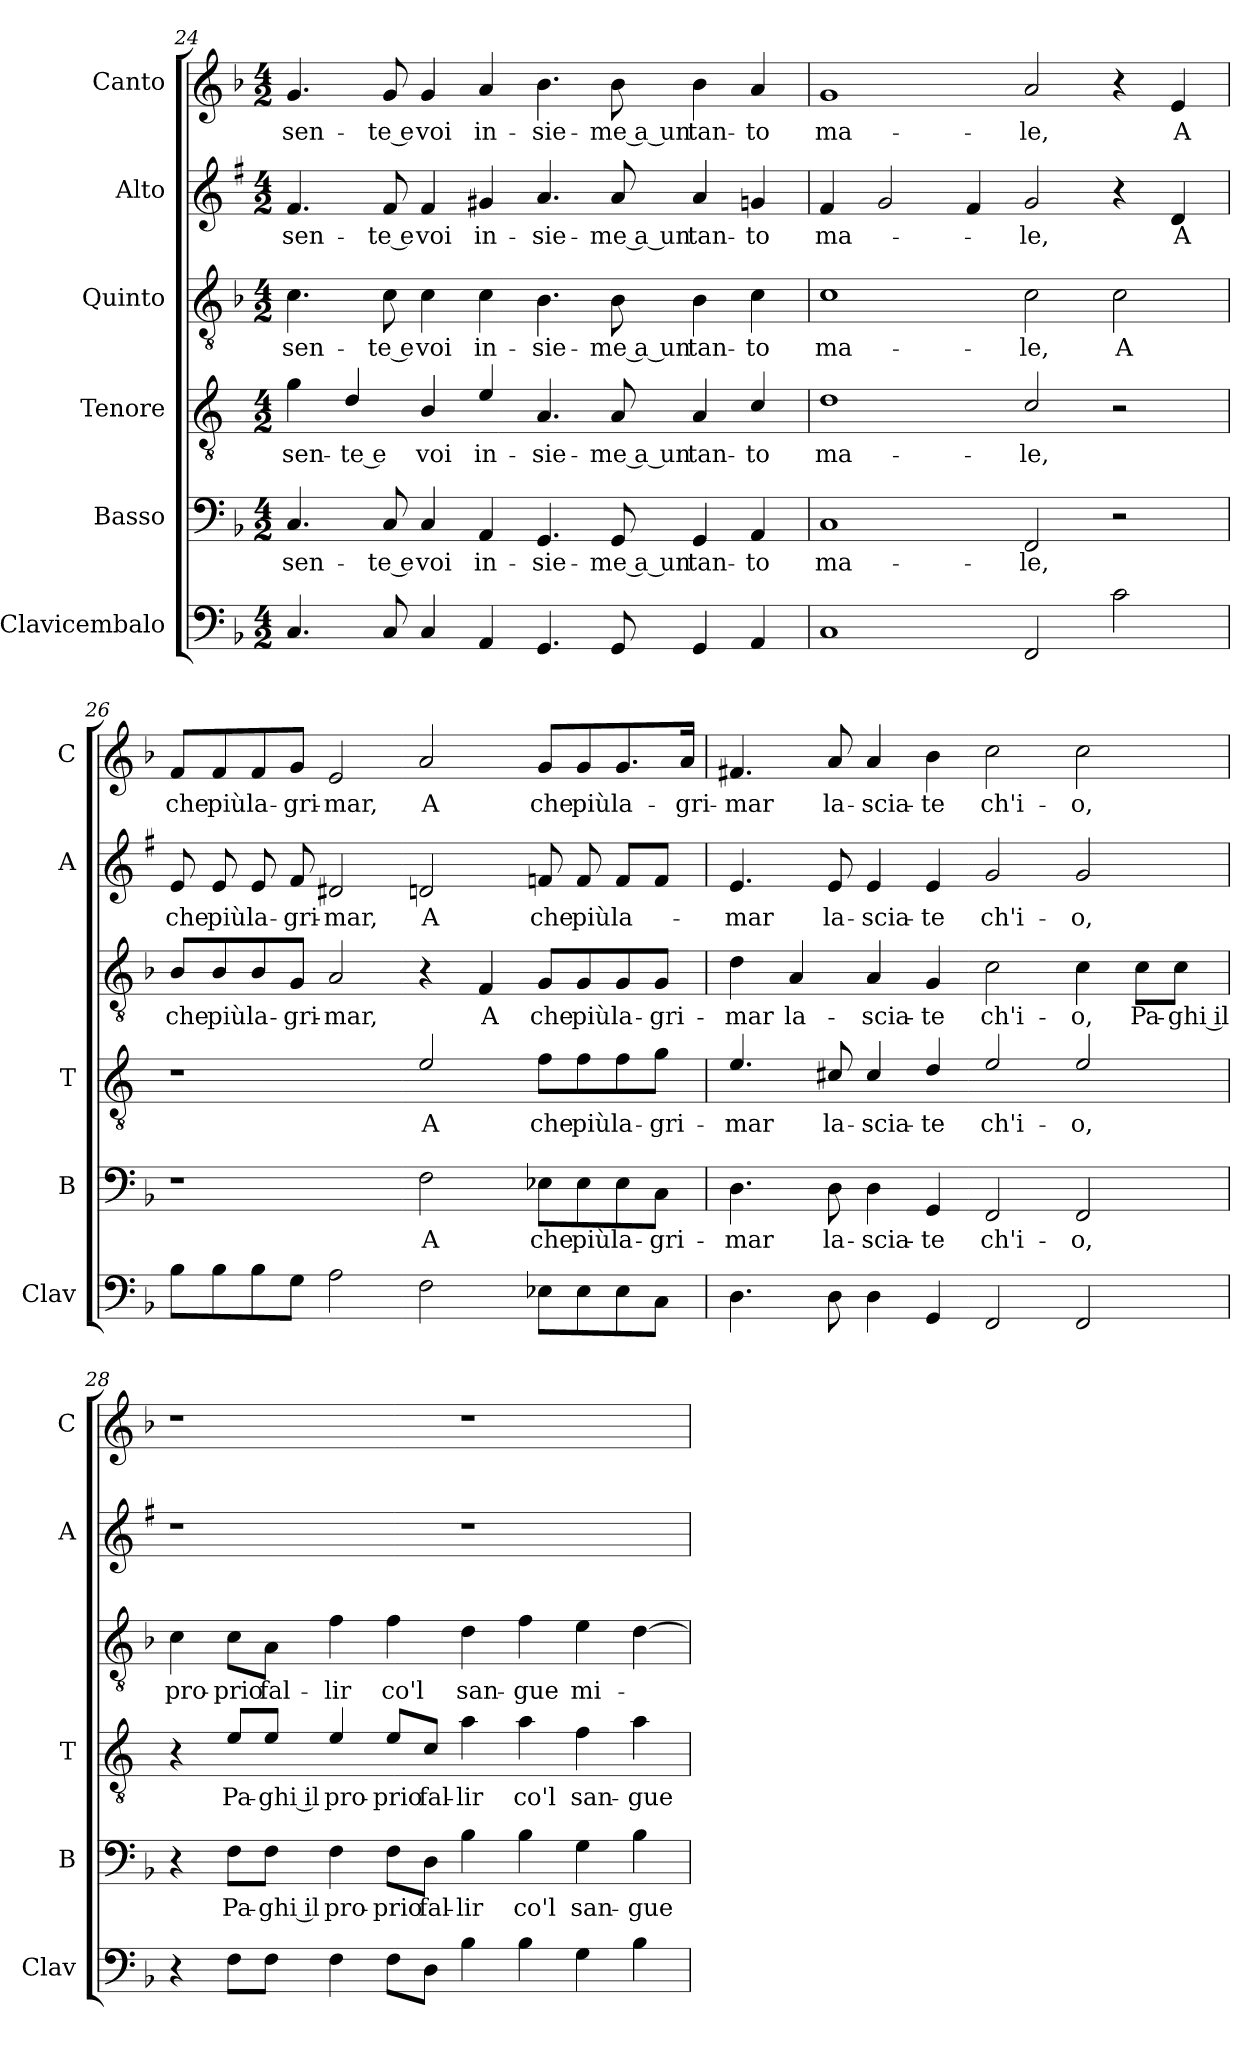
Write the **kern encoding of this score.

**kern	**kern	**text	**kern	**text	**kern	**text	**kern	**text	**kern	**text
*part6	*part5	*part5	*part4	*part4	*part3	*part3	*part2	*part2	*part1	*part1
*staff6	*staff5	*staff5	*staff4	*staff4	*staff3	*staff3	*staff2	*staff2	*staff1	*staff1
*I"Clavicembalo	*I"Basso	*	*I"Tenore	*	*I"Quinto	*	*I"Alto	*	*I"Canto	*
*I'Clav	*I'B	*	*I'T	*	*	*	*I'A	*	*I'C	*
*clefF4	*clefF4	*	*clefGv2	*	*clefGv2	*	*clefG2	*	*clefG2	*
*	*	*	*ITrd4c7	*	*	*	*ITrd1c2	*	*	*
*k[b-]	*k[b-]	*	*k[b-]	*	*k[b-]	*	*k[b-]	*	*k[b-]	*
*F:	*F:	*	*F:	*	*F:	*	*F:	*	*F:	*
*M4/2	*M4/2	*	*M4/2	*	*M4/2	*	*M4/2	*	*M4/2	*
=24	=24	=24	=24	=24	=24	=24	=24	=24	=24	=24
!	!	!LO:LY:b	!	!LO:LY:b	!	!LO:LY:b	!	!LO:LY:b	!	!LO:LY:b
4.C/	4.C/	-sen-	4c\	-sen-	4.c\	-sen-	4.e/	-sen-	4.g/	-sen-
!	!	!	!	!LO:LY:b	!	!	!	!	!	!
.	.	.	4G/	-te e	.	.	.	.	.	.
!	!	!LO:LY:b	!	!	!	!LO:LY:b	!	!LO:LY:b	!	!LO:LY:b
8C/	8C/	-te e	.	.	8c\	-te e	8e/	-te e	8g/	-te e
!	!	!LO:LY:b	!	!LO:LY:b	!	!LO:LY:b	!	!LO:LY:b	!	!LO:LY:b
4C/	4C/	voi	4E/	voi	4c\	voi	4e/	voi	4g/	voi
!	!	!LO:LY:b	!	!LO:LY:b	!	!LO:LY:b	!	!LO:LY:b	!	!LO:LY:b
4AA/	4AA/	in-	4A/	in-	4c\	in-	4f#X/	in-	4a/	in-
!	!	!LO:LY:b	!	!LO:LY:b	!	!LO:LY:b	!	!LO:LY:b	!	!LO:LY:b
4.GG/	4.GG/	-sie-	4.D/	-sie-	4.B-\	-sie-	4.g/	-sie-	4.b-\	-sie-
!	!	!LO:LY:b	!	!LO:LY:b	!	!LO:LY:b	!	!LO:LY:b	!	!LO:LY:b
8GG/	8GG/	-me a un	8D/	-me a un	8B-\	-me a un	8g/	-me a un	8b-\	-me a un
!	!	!LO:LY:b	!	!LO:LY:b	!	!LO:LY:b	!	!LO:LY:b	!	!LO:LY:b
4GG/	4GG/	tan-	4D/	tan-	4B-\	tan-	4g/	tan-	4b-\	tan-
!	!	!LO:LY:b	!	!LO:LY:b	!	!LO:LY:b	!	!LO:LY:b	!	!LO:LY:b
4AA/	4AA/	-to	4F/	-to	4c\	-to	4fn/	-to	4a/	-to
!!LO:PB:g=z
=25	=25	=25	=25	=25	=25	=25	=25	=25	=25	=25
!	!	!LO:LY:b	!	!LO:LY:b	!	!LO:LY:b	!	!LO:LY:b	!	!LO:LY:b
1C	1C	ma-	1G	ma-	1c	ma-	4e/	ma-	1g	ma-
.	.	.	.	.	.	.	2f/	.	.	.
.	.	.	.	.	.	.	4e/	.	.	.
!	!	!LO:LY:b	!	!LO:LY:b	!	!LO:LY:b	!	!LO:LY:b	!	!LO:LY:b
2FF/	2FF/	-le,	2F/	-le,	2c\	-le,	2f/	-le,	2a/	-le,
!	!	!	!	!	!	!LO:LY:b	!	!	!	!
2c\	2r	.	2r	.	2c\	A	4r	.	4r	.
!	!	!	!	!	!	!	!	!LO:LY:b	!	!LO:LY:b
.	.	.	.	.	.	.	4c/	A	4e/	A
=26	=26	=26	=26	=26	=26	=26	=26	=26	=26	=26
!	!	!	!	!	!	!LO:LY:b	!	!LO:LY:b	!	!LO:LY:b
8B-\L	1r	.	1r	.	8B-/L	che	8d/	che	8f/L	che
!	!	!	!	!	!	!LO:LY:b	!	!LO:LY:b	!	!LO:LY:b
8B-\	.	.	.	.	8B-/	più	8d/	più	8f/	più
!	!	!	!	!	!	!LO:LY:b	!	!LO:LY:b	!	!LO:LY:b
8B-\	.	.	.	.	8B-/	la-	8d/	la-	8f/	la-
!	!	!	!	!	!	!LO:LY:b	!	!LO:LY:b	!	!LO:LY:b
8G\J	.	.	.	.	8G/J	-gri-	8e/	-gri-	8g/J	-gri-
!	!	!	!	!	!	!LO:LY:b	!	!LO:LY:b	!	!LO:LY:b
2A\	.	.	.	.	2A/	-mar,	2c#X/	-mar,	2e/	-mar,
!	!	!LO:LY:b	!	!LO:LY:b	!	!	!	!LO:LY:b	!	!LO:LY:b
2F\	2F\	A	2A/	A	4r	.	2cn/	A	2a/	A
!	!	!	!	!	!	!LO:LY:b	!	!	!	!
.	.	.	.	.	4F/	A	.	.	.	.
!	!	!LO:LY:b	!	!LO:LY:b	!	!LO:LY:b	!	!LO:LY:b	!	!LO:LY:b
8E-X\L	8E-X\L	che	8B-\L	che	8G/L	che	8e-X/	che	8g/L	che
!	!	!LO:LY:b	!	!LO:LY:b	!	!LO:LY:b	!	!LO:LY:b	!	!LO:LY:b
8E-\	8E-\	più	8B-\	più	8G/	più	8e-/	più	8g/	più
!	!	!LO:LY:b	!	!LO:LY:b	!	!LO:LY:b	!	!LO:LY:b	!	!LO:LY:b
8E-\	8E-\	la-	8B-\	la-	8G/	la-	8e-/L	la-	8.g/	la-
!	!	!LO:LY:b	!	!LO:LY:b	!	!LO:LY:b	!	!	!	!
8C\J	8C\J	-gri-	8c\J	-gri-	8G/J	-gri-	8e-/J	.	.	.
!	!	!	!	!	!	!	!	!	!	!LO:LY:b
.	.	.	.	.	.	.	.	.	16a/Jk	-gri-
=27	=27	=27	=27	=27	=27	=27	=27	=27	=27	=27
!	!	!LO:LY:b	!	!LO:LY:b	!	!LO:LY:b	!	!LO:LY:b	!	!LO:LY:b
4.D\	4.D\	-mar	4.A/	-mar	4d\	-mar	4.d/	-mar	4.f#X/	-mar
!	!	!	!	!	!	!LO:LY:b	!	!	!	!
.	.	.	.	.	4A/	la-	.	.	.	.
!	!	!LO:LY:b	!	!LO:LY:b	!	!	!	!LO:LY:b	!	!LO:LY:b
8D\	8D\	la-	8F#X/	la-	.	.	8d/	la-	8a/	la-
!	!	!LO:LY:b	!	!LO:LY:b	!	!LO:LY:b	!	!LO:LY:b	!	!LO:LY:b
4D\	4D\	-scia-	4F#/	-scia-	4A/	-scia-	4d/	-scia-	4a/	-scia-
!	!	!LO:LY:b	!	!LO:LY:b	!	!LO:LY:b	!	!LO:LY:b	!	!LO:LY:b
4GG/	4GG/	-te	4G/	-te	4G/	-te	4d/	-te	4b-\	-te
!	!	!LO:LY:b	!	!LO:LY:b	!	!LO:LY:b	!	!LO:LY:b	!	!LO:LY:b
2FF/	2FF/	ch'i-	2A/	ch'i-	2c\	ch'i-	2f/	ch'i-	2cc\	ch'i-
!	!	!LO:LY:b	!	!LO:LY:b	!	!LO:LY:b	!	!LO:LY:b	!	!LO:LY:b
2FF/	2FF/	-o,	2A/	-o,	4c\	-o,	2f/	-o,	2cc\	-o,
!	!	!	!	!	!	!LO:LY:b	!	!	!	!
.	.	.	.	.	8c\L	Pa-	.	.	.	.
!	!	!	!	!	!	!LO:LY:b	!	!	!	!
.	.	.	.	.	8c\J	-ghi il	.	.	.	.
!!LO:LB:g=z
=28	=28	=28	=28	=28	=28	=28	=28	=28	=28	=28
!	!	!	!	!	!	!LO:LY:b	!	!	!	!
4r	4r	.	4r	.	4c\	pro-	1r	.	1r	.
!	!	!LO:LY:b	!	!LO:LY:b	!	!LO:LY:b	!	!	!	!
8F\L	8F\L	Pa-	8A/L	Pa-	8c\L	-prio	.	.	.	.
!	!	!LO:LY:b	!	!LO:LY:b	!	!LO:LY:b	!	!	!	!
8F\J	8F\J	-ghi il	8A/J	-ghi il	8A\J	fal-	.	.	.	.
!	!	!LO:LY:b	!	!LO:LY:b	!	!LO:LY:b	!	!	!	!
4F\	4F\	pro-	4A/	pro-	4f\	-lir	.	.	.	.
!	!	!LO:LY:b	!	!LO:LY:b	!	!LO:LY:b	!	!	!	!
8F\L	8F\L	-prio	8A/L	-prio	4f\	co'l	.	.	.	.
!	!	!LO:LY:b	!	!LO:LY:b	!	!	!	!	!	!
8D\J	8D\J	fal-	8F/J	fal-	.	.	.	.	.	.
!	!	!LO:LY:b	!	!LO:LY:b	!	!LO:LY:b	!	!	!	!
4B-\	4B-\	-lir	4d\	-lir	4d\	san-	1r	.	1r	.
!	!	!LO:LY:b	!	!LO:LY:b	!	!LO:LY:b	!	!	!	!
4B-\	4B-\	co'l	4d\	co'l	4f\	-gue	.	.	.	.
!	!	!LO:LY:b	!	!LO:LY:b	!	!LO:LY:b	!	!	!	!
4G\	4G\	san-	4B-\	san-	4e\	mi-	.	.	.	.
!	!	!LO:LY:b	!	!LO:LY:b	!	!	!	!	!	!
4B-\	4B-\	-gue	4d\	-gue	[4d\	.	.	.	.	.
=	=	=	=	=	=	=	=	=	=	=
*-	*-	*-	*-	*-	*-	*-	*-	*-	*-	*-
